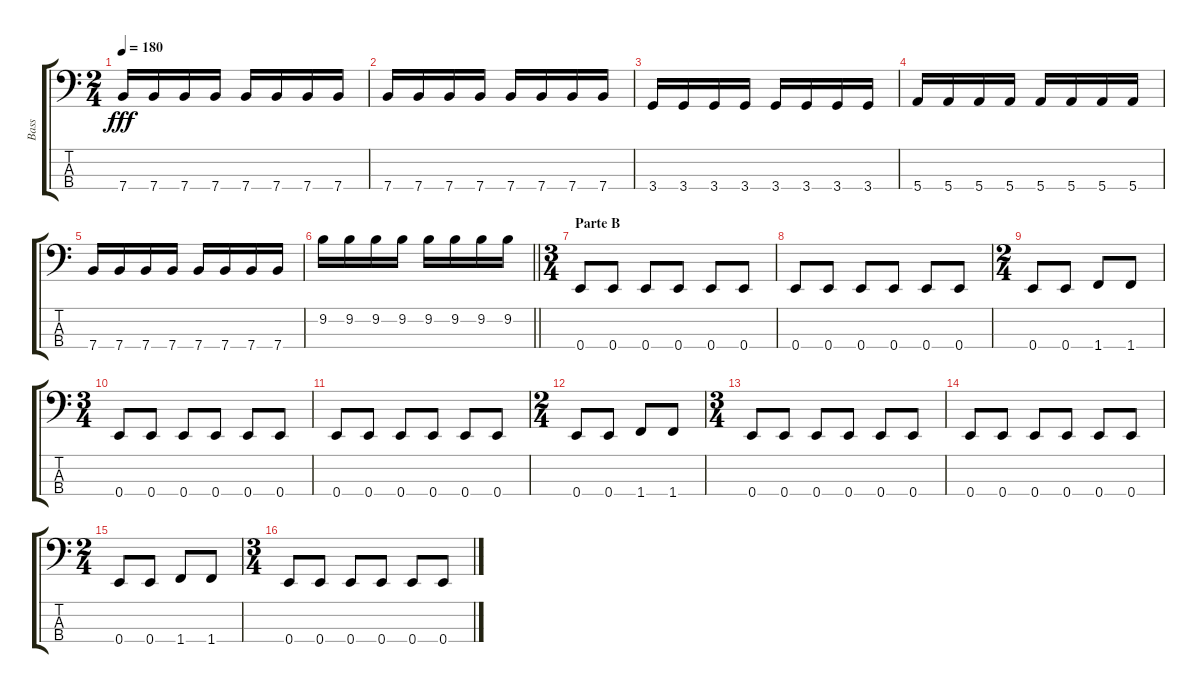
\track ("Bass" "Bass") {instrument electricbasspick}
\staff {score tabs}
\tuning (G2 D2 A1 E1) {hide}
\ts (2 4)
\tempo 180
\clef f4
\ks c
7.4.16{dy fff} 7.4.16 7.4.16 7.4.16 7.4.16 7.4.16 7.4.16 7.4.16 |
7.4.16 7.4.16 7.4.16 7.4.16 7.4.16 7.4.16 7.4.16 7.4.16 |
3.4.16 3.4.16 3.4.16 3.4.16 3.4.16 3.4.16 3.4.16 3.4.16 |
5.4.16 5.4.16 5.4.16 5.4.16 5.4.16 5.4.16 5.4.16 5.4.16 |
7.4.16 7.4.16 7.4.16 7.4.16 7.4.16 7.4.16 7.4.16 7.4.16 |
\barLineRight lightlight
9.2.16 9.2.16 9.2.16 9.2.16 9.2.16 9.2.16 9.2.16 9.2.16 |
\ts (3 4)
\section ("" "Parte B")
0.4.8 0.4.8 0.4.8 0.4.8 0.4.8 0.4.8 |
0.4.8 0.4.8 0.4.8 0.4.8 0.4.8 0.4.8 |
\ts (2 4)
0.4.8 0.4.8 1.4.8 1.4.8 |
\ts (3 4)
0.4.8 0.4.8 0.4.8 0.4.8 0.4.8 0.4.8 |
0.4.8 0.4.8 0.4.8 0.4.8 0.4.8 0.4.8 |
\ts (2 4)
0.4.8 0.4.8 1.4.8 1.4.8 |
\ts (3 4)
0.4.8 0.4.8 0.4.8 0.4.8 0.4.8 0.4.8 |
0.4.8 0.4.8 0.4.8 0.4.8 0.4.8 0.4.8 |
\ts (2 4)
0.4.8 0.4.8 1.4.8 1.4.8 |
\ts (3 4)
0.4.8 0.4.8 0.4.8 0.4.8 0.4.8 0.4.8
